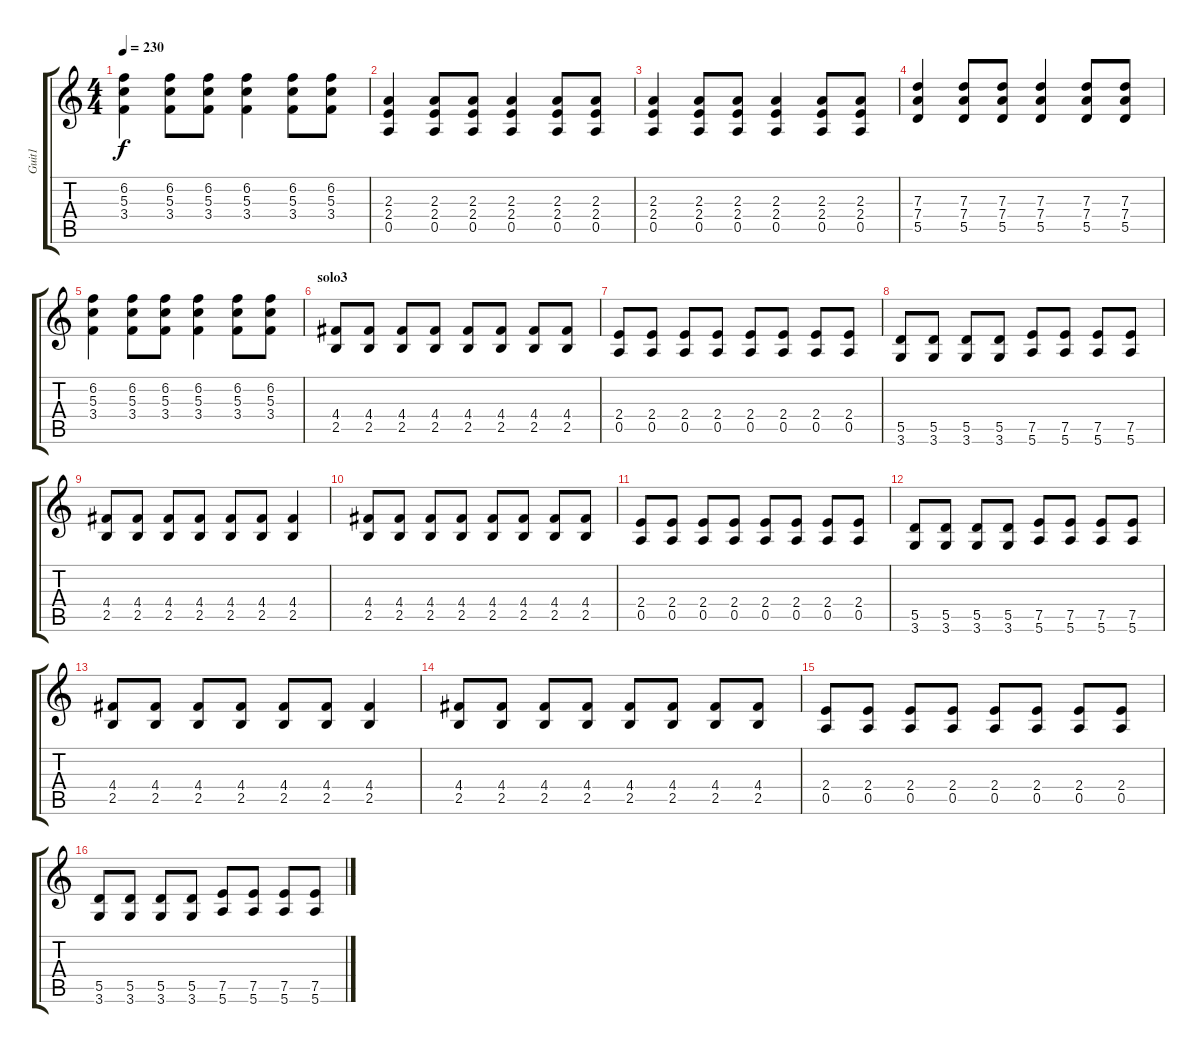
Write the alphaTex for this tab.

\track ("Guit1" "Guit1") {instrument overdrivenguitar}
\staff {score tabs}
\tuning (E4 B3 G3 D3 A2 E2) {hide}
\ts (4 4)
\tempo 230
\clef g2
\ks c
(6.2 5.3 3.4).4{dy f} (6.2 5.3 3.4).8 (6.2 5.3 3.4).8 (6.2 5.3 3.4).4 (6.2 5.3 3.4).8 (6.2 5.3 3.4).8 |
(2.3 2.4 0.5).4 (2.3 2.4 0.5).8 (2.3 2.4 0.5).8 (2.3 2.4 0.5).4 (2.3 2.4 0.5).8 (2.3 2.4 0.5).8 |
(2.3 2.4 0.5).4 (2.3 2.4 0.5).8 (2.3 2.4 0.5).8 (2.3 2.4 0.5).4 (2.3 2.4 0.5).8 (2.3 2.4 0.5).8 |
(7.3 7.4 5.5).4 (7.3 7.4 5.5).8 (7.3 7.4 5.5).8 (7.3 7.4 5.5).4 (7.3 7.4 5.5).8 (7.3 7.4 5.5).8 |
(6.2 5.3 3.4).4 (6.2 5.3 3.4).8 (6.2 5.3 3.4).8 (6.2 5.3 3.4).4 (6.2 5.3 3.4).8 (6.2 5.3 3.4).8 |
\section ("" "solo3")
(4.4 2.5).8 (4.4 2.5).8 (4.4 2.5).8 (4.4 2.5).8 (4.4 2.5).8 (4.4 2.5).8 (4.4 2.5).8 (4.4 2.5).8 |
(2.4 0.5).8 (2.4 0.5).8 (2.4 0.5).8 (2.4 0.5).8 (2.4 0.5).8 (2.4 0.5).8 (2.4 0.5).8 (2.4 0.5).8 |
(5.5 3.6).8 (5.5 3.6).8 (5.5 3.6).8 (5.5 3.6).8 (7.5 5.6).8 (7.5 5.6).8 (7.5 5.6).8 (7.5 5.6).8 |
(4.4 2.5).8 (4.4 2.5).8 (4.4 2.5).8 (4.4 2.5).8 (4.4 2.5).8 (4.4 2.5).8 (4.4 2.5).4 |
(4.4 2.5).8 (4.4 2.5).8 (4.4 2.5).8 (4.4 2.5).8 (4.4 2.5).8 (4.4 2.5).8 (4.4 2.5).8 (4.4 2.5).8 |
(2.4 0.5).8 (2.4 0.5).8 (2.4 0.5).8 (2.4 0.5).8 (2.4 0.5).8 (2.4 0.5).8 (2.4 0.5).8 (2.4 0.5).8 |
(5.5 3.6).8 (5.5 3.6).8 (5.5 3.6).8 (5.5 3.6).8 (7.5 5.6).8 (7.5 5.6).8 (7.5 5.6).8 (7.5 5.6).8 |
(4.4 2.5).8 (4.4 2.5).8 (4.4 2.5).8 (4.4 2.5).8 (4.4 2.5).8 (4.4 2.5).8 (4.4 2.5).4 |
(4.4 2.5).8 (4.4 2.5).8 (4.4 2.5).8 (4.4 2.5).8 (4.4 2.5).8 (4.4 2.5).8 (4.4 2.5).8 (4.4 2.5).8 |
(2.4 0.5).8 (2.4 0.5).8 (2.4 0.5).8 (2.4 0.5).8 (2.4 0.5).8 (2.4 0.5).8 (2.4 0.5).8 (2.4 0.5).8 |
(5.5 3.6).8 (5.5 3.6).8 (5.5 3.6).8 (5.5 3.6).8 (7.5 5.6).8 (7.5 5.6).8 (7.5 5.6).8 (7.5 5.6).8
